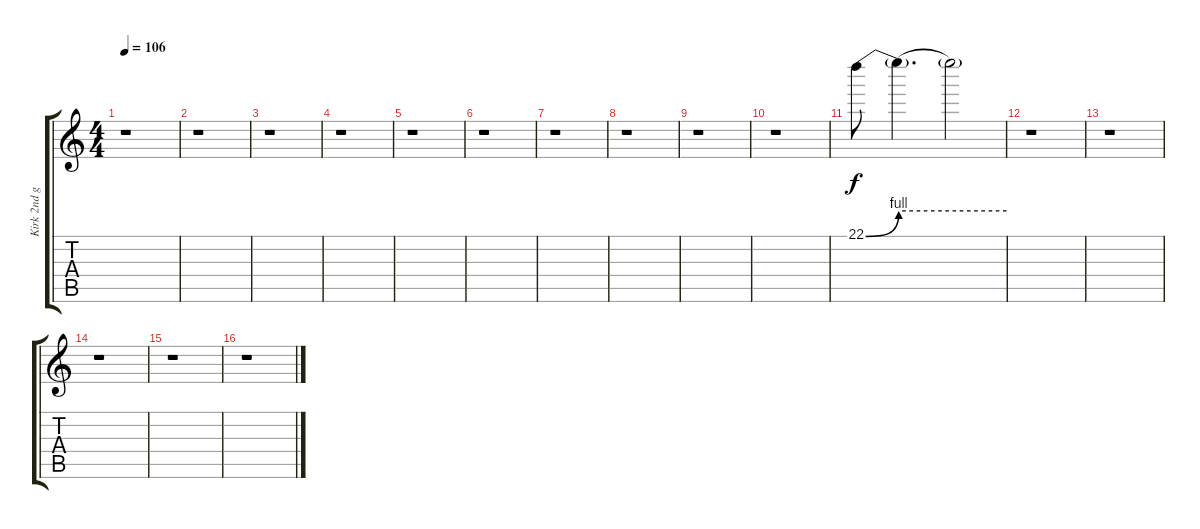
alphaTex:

\track ("Kirk 2nd guitar" "Kirk 2nd g") {instrument distortionguitar}
\staff {score tabs}
\tuning (E4 B3 G3 D3 A2 E2) {hide}
\ts (4 4)
\tempo 106
\clef g2
\ks c
r.1{dy f} |
r.1 |
r.1 |
r.1 |
r.1 |
r.1 |
r.1 |
r.1 |
r.1 |
r.1 |
22.1{be (bend 0 0 60 4)}.8 22.1{be (hold 0 4 60 4) t}.4{d} 22.1{t}.2 |
r.1 |
r.1 |
r.1 |
r.1 |
r.1
